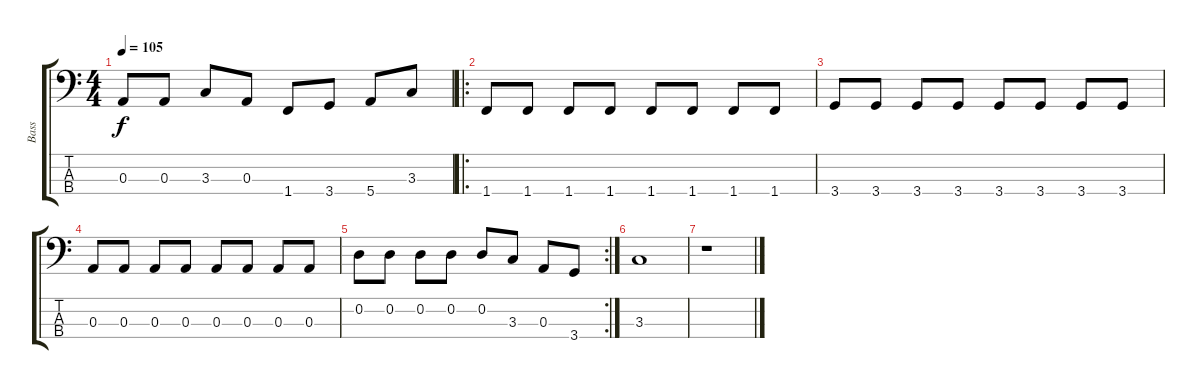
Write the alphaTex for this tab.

\track ("Bass" "Bass") {instrument electricbassfinger}
\staff {score tabs}
\tuning (G2 D2 A1 E1) {hide}
\ts (4 4)
\tempo 105
\clef f4
\ks c
0.3.8{dy f} 0.3.8 3.3.8 0.3.8 1.4.8 3.4.8 5.4.8 3.3.8 |
\ro
1.4.8 1.4.8 1.4.8 1.4.8 1.4.8 1.4.8 1.4.8 1.4.8 |
3.4.8 3.4.8 3.4.8 3.4.8 3.4.8 3.4.8 3.4.8 3.4.8 |
0.3.8 0.3.8 0.3.8 0.3.8 0.3.8 0.3.8 0.3.8 0.3.8 |
\rc 2
0.2.8 0.2.8 0.2.8 0.2.8 0.2.8 3.3.8 0.3.8 3.4.8 |
3.3.1 |
r.1
